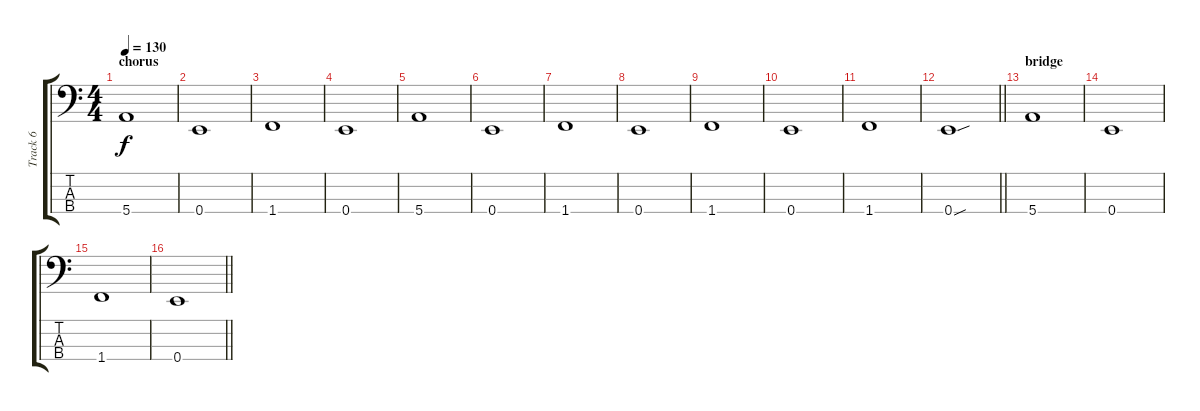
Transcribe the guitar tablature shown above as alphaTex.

\track ("Track 6" "Track 6") {instrument electricbassfinger}
\staff {score tabs}
\tuning (G2 D2 A1 E1) {hide}
\ts (4 4)
\section ("" "chorus")
\tempo 130
\clef f4
\ks c
5.4.1{dy f} |
0.4.1 |
1.4.1 |
0.4.1 |
5.4.1 |
0.4.1 |
1.4.1 |
0.4.1 |
1.4.1 |
0.4.1 |
1.4.1 |
\barLineRight lightlight
0.4{sou}.1 |
\section ("" "bridge")
5.4.1 |
0.4.1 |
1.4.1 |
\barLineRight lightlight
0.4.1
